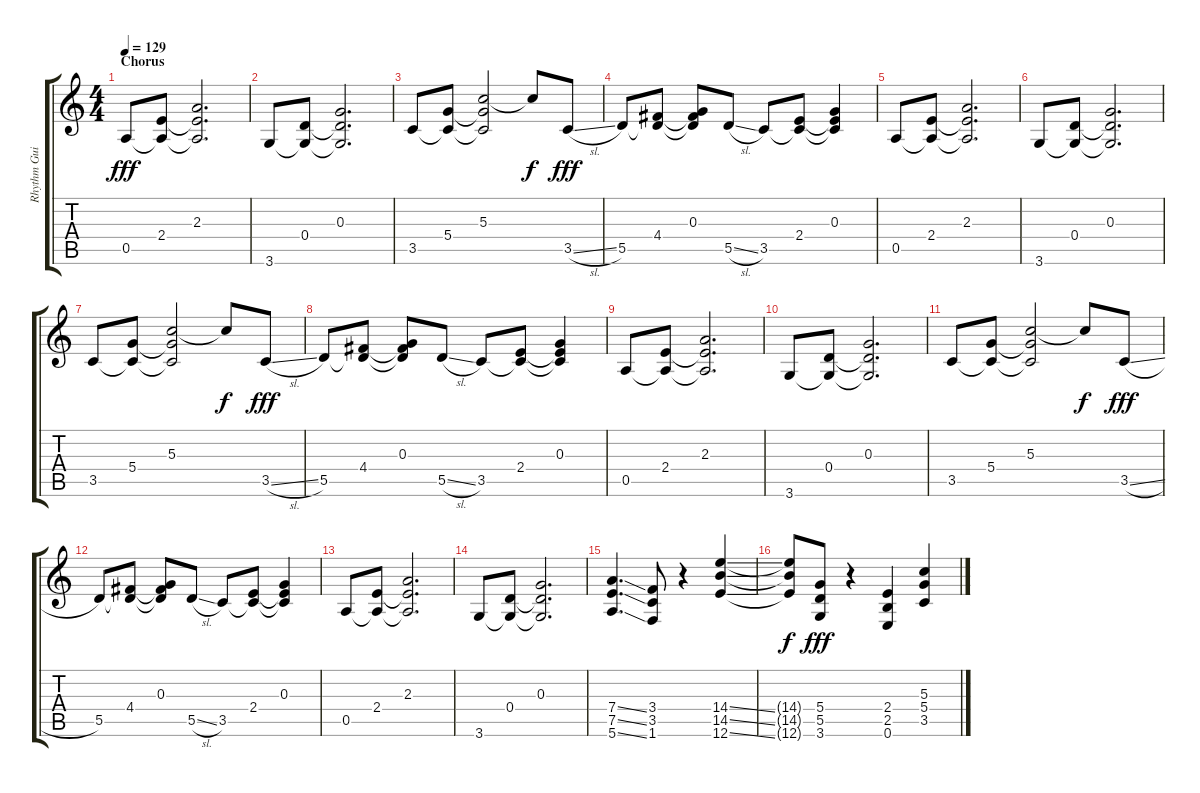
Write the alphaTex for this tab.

\track ("Rhythm Guitar R" "Rhythm Gui") {instrument distortionguitar}
\staff {score tabs}
\tuning (E4 B3 G3 D3 A2 E2) {hide}
\ts (4 4)
\section ("" "Chorus")
\tempo 129
\clef g2
\ks c
0.5.8{dy fff volume 8} (2.4 0.5{t}).8 (2.3 2.4{t} 0.5{t}).2{d} |
3.6.8 (0.4 3.6{t}).8 (0.3 0.4{t} 3.6{t}).2{d} |
3.5.8 (5.4 3.5{t}).8 (5.3 5.4{t} 3.5{t}).2 5.3{t}.8{dy f} 3.5{sl}.8{dy fff} |
5.5.8 (4.4 5.5{t}).8 (0.3 4.4{t} 5.5{t}).8 5.5{sl}.8 3.5.8 (2.4 3.5{t}).8 (0.3 2.4{t} 3.5{t}).4 |
0.5.8 (2.4 0.5{t}).8 (2.3 2.4{t} 0.5{t}).2{d} |
3.6.8 (0.4 3.6{t}).8 (0.3 0.4{t} 3.6{t}).2{d} |
3.5.8 (5.4 3.5{t}).8 (5.3 5.4{t} 3.5{t}).2 5.3{t}.8{dy f} 3.5{sl}.8{dy fff} |
5.5.8 (4.4 5.5{t}).8 (0.3 4.4{t} 5.5{t}).8 5.5{sl}.8 3.5.8 (2.4 3.5{t}).8 (0.3 2.4{t} 3.5{t}).4 |
0.5.8 (2.4 0.5{t}).8 (2.3 2.4{t} 0.5{t}).2{d} |
3.6.8 (0.4 3.6{t}).8 (0.3 0.4{t} 3.6{t}).2{d} |
3.5.8 (5.4 3.5{t}).8 (5.3 5.4{t} 3.5{t}).2 5.3{t}.8{dy f} 3.5{sl}.8{dy fff} |
5.5.8 (4.4 5.5{t}).8 (0.3 4.4{t} 5.5{t}).8 5.5{sl}.8 3.5.8 (2.4 3.5{t}).8 (0.3 2.4{t} 3.5{t}).4 |
0.5.8 (2.4 0.5{t}).8 (2.3 2.4{t} 0.5{t}).2{d} |
3.6.8 (0.4 3.6{t}).8 (0.3 0.4{t} 3.6{t}).2{d} |
(7.4{ss} 7.5{ss} 5.6{ss}).4{d} (3.4 3.5 1.6).8 r.4 (14.4{ss} 14.5{ss} 12.6{ss}).4 |
(14.4{t} 14.5{t} 12.6{t}).8{dy f} (5.4 5.5 3.6).8{dy fff} r.4 (2.4 2.5 0.6).4 (5.3 5.4 3.5).4
